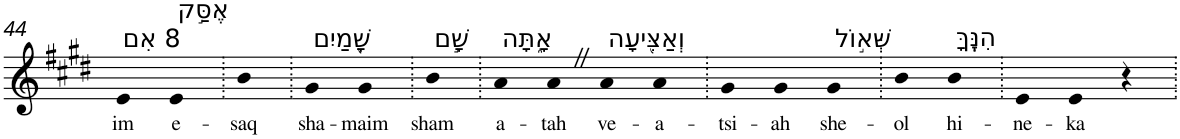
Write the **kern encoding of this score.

**kern	**text
*part1	*part1
*staff1	*staff1
*I"Piano	*
*I'Pno	*
!!LO:PB:g=z
*clefG2	*
*k[f#c#g#d#]	*
*E:	*
=44	=44
!LO:TX:a:t=8 אִם	!
!	!LO:LY:b
4e	im
!LO:TX:a:t=אֶסַּ֣ק	!
!	!LO:LY:b
4e	e-
=45.	=45.
!	!LO:LY:b
4b	-saq
=46.	=46.
!LO:TX:a:t=שָׁ֭מַיִם	!
!	!LO:LY:b
4g#	sha-
!	!LO:LY:b
4g#	-maim
=47.	=47.
!LO:TX:a:t=שָׁ֣ם	!
!	!LO:LY:b
4b	sham
=48.	=48.
!LO:TX:a:t=אָ֑תָּה	!
!	!LO:LY:b
4a	a-
!	!LO:LY:b
4aZ	-tah
!LO:TX:a:t=וְאַצִּ֖יעָה	!
!	!LO:LY:b
4a	ve-
!	!LO:LY:b
4a	-a-
=49.	=49.
!	!LO:LY:b
4g#	-tsi-
!	!LO:LY:b
4g#	-ah
!LO:TX:a:t=שְּׁא֣וֹל	!
!	!LO:LY:b
4g#	she-
=50.	=50.
!	!LO:LY:b
4b	-ol
!LO:TX:a:t=הִנֶּֽךָּ	!
!	!LO:LY:b
4b	hi-
=51.	=51.
!	!LO:LY:b
4e	-ne-
!	!LO:LY:b
4e	-ka
4r	.
=.	=.
*-	*-
